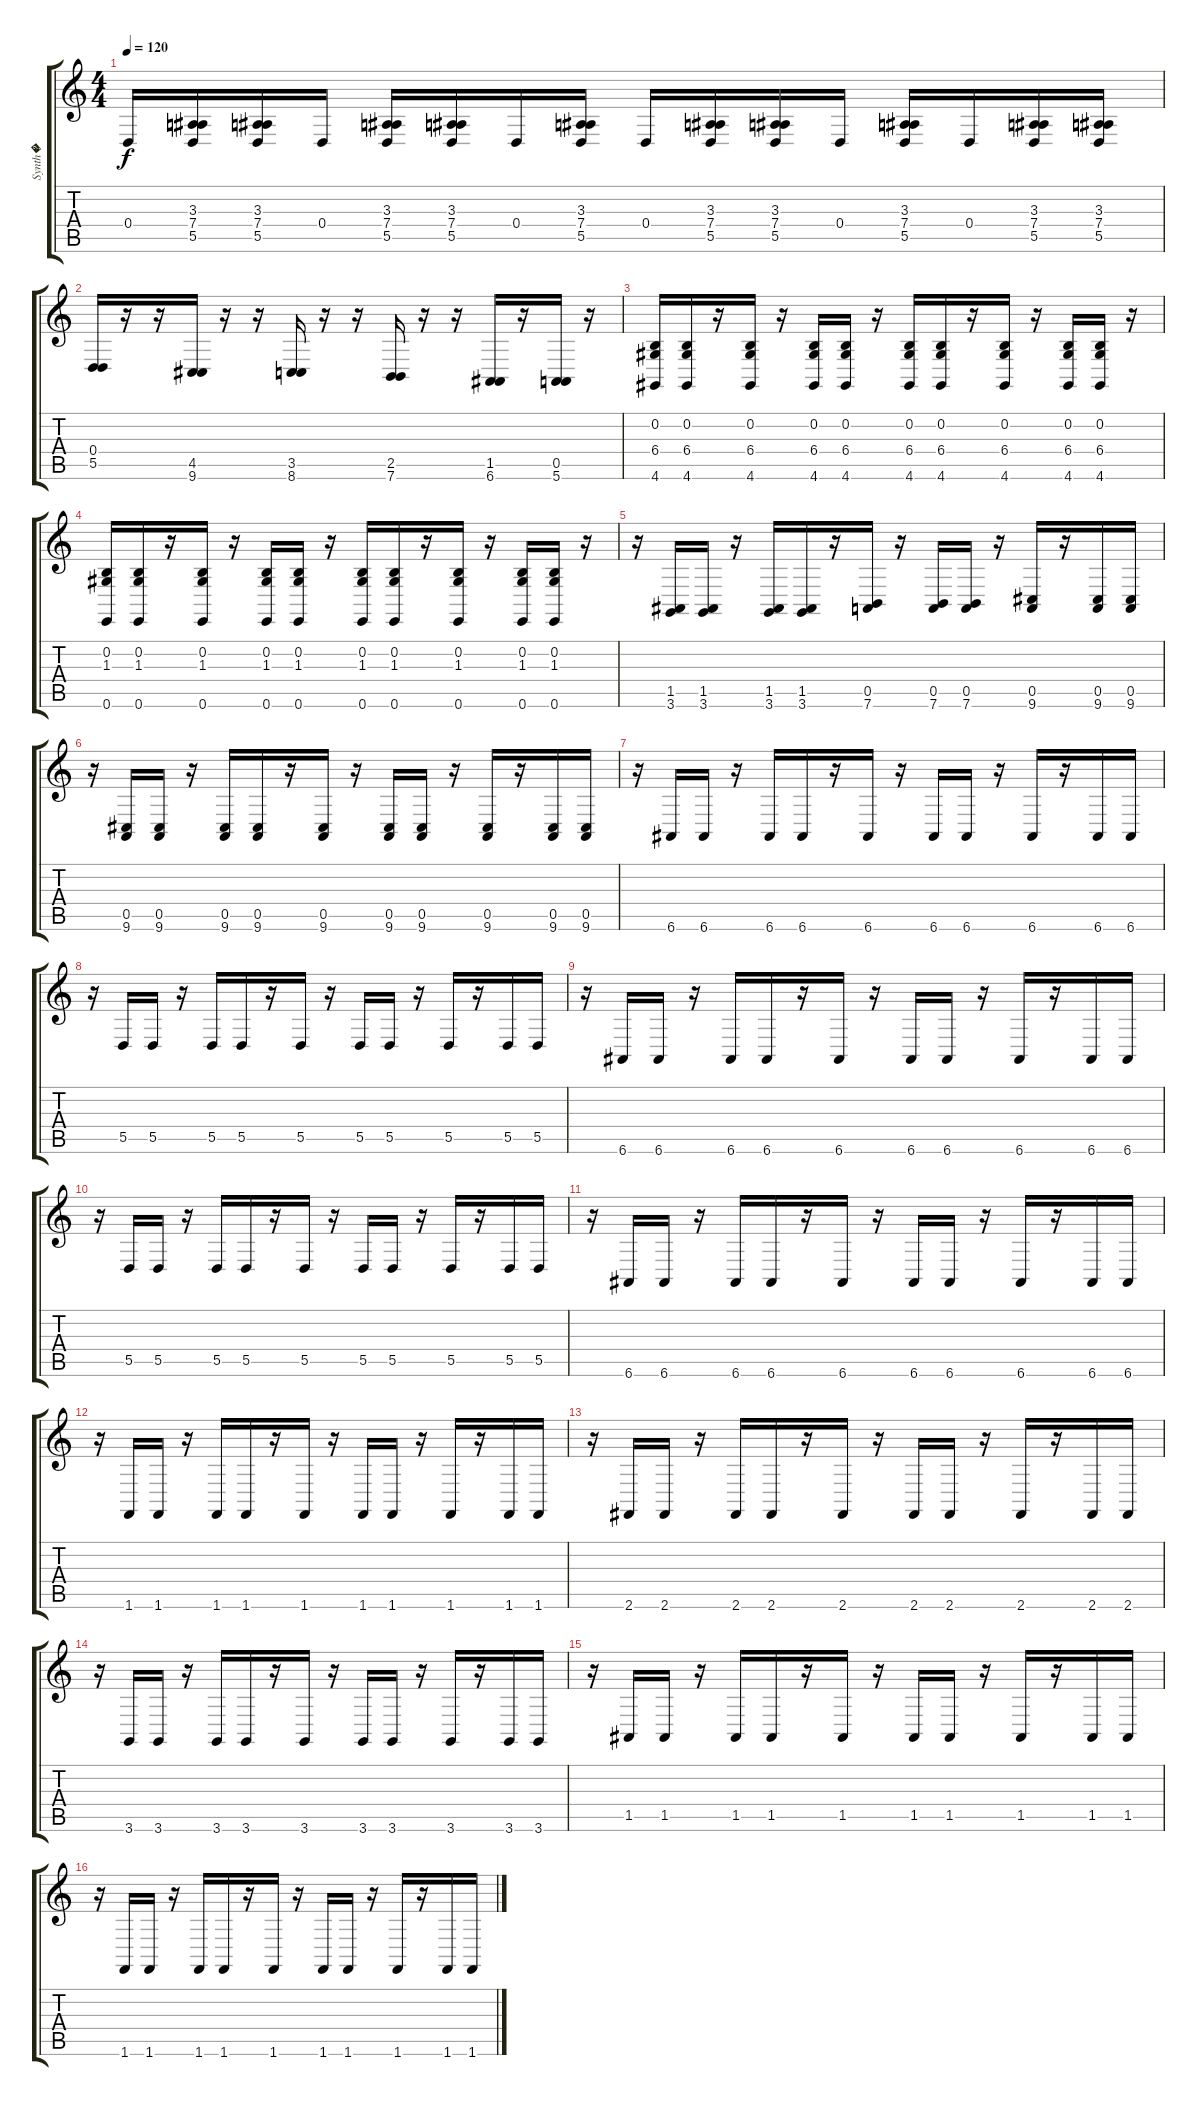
\track ("Synth�" "Synth�") {instrument tremolostrings}
\staff {score tabs}
\tuning (E4 B3 G3 D3 A2 E2) {hide}
\ts (4 4)
\tempo 120
\clef g2
\ks c
0.4.16{dy f} (3.3 7.4 5.5).16 (3.3 7.4 5.5).16 0.4.16 (3.3 7.4 5.5).16 (3.3 7.4 5.5).16 0.4.16 (3.3 7.4 5.5).16 0.4.16 (3.3 7.4 5.5).16 (3.3 7.4 5.5).16 0.4.16 (3.3 7.4 5.5).16 0.4.16 (3.3 7.4 5.5).16 (3.3 7.4 5.5).16 |
(0.4 5.5).16 r.16 r.16 (4.5 9.6).16 r.16 r.16 (3.5 8.6).16 r.16 r.16 (2.5 7.6).16 r.16 r.16 (1.5 6.6).16 r.16 (0.5 5.6).16 r.16 |
(0.2 6.4 4.6).16 (0.2 6.4 4.6).16 r.16 (0.2 6.4 4.6).16 r.16 (0.2 6.4 4.6).16 (0.2 6.4 4.6).16 r.16 (0.2 6.4 4.6).16 (0.2 6.4 4.6).16 r.16 (0.2 6.4 4.6).16 r.16 (0.2 6.4 4.6).16 (0.2 6.4 4.6).16 r.16 |
(0.2 1.3 0.6).16 (0.2 1.3 0.6).16 r.16 (0.2 1.3 0.6).16 r.16 (0.2 1.3 0.6).16 (0.2 1.3 0.6).16 r.16 (0.2 1.3 0.6).16 (0.2 1.3 0.6).16 r.16 (0.2 1.3 0.6).16 r.16 (0.2 1.3 0.6).16 (0.2 1.3 0.6).16 r.16 |
r.16 (1.5 3.6).16 (1.5 3.6).16 r.16 (1.5 3.6).16 (1.5 3.6).16 r.16 (0.5 7.6).16 r.16 (0.5 7.6).16 (0.5 7.6).16 r.16 (0.5 9.6).16 r.16 (0.5 9.6).16 (0.5 9.6).16 |
r.16 (0.5 9.6).16 (0.5 9.6).16 r.16 (0.5 9.6).16 (0.5 9.6).16 r.16 (0.5 9.6).16 r.16 (0.5 9.6).16 (0.5 9.6).16 r.16 (0.5 9.6).16 r.16 (0.5 9.6).16 (0.5 9.6).16 |
r.16 6.6.16 6.6.16 r.16 6.6.16 6.6.16 r.16 6.6.16 r.16 6.6.16 6.6.16 r.16 6.6.16 r.16 6.6.16 6.6.16 |
r.16 5.5.16 5.5.16 r.16 5.5.16 5.5.16 r.16 5.5.16 r.16 5.5.16 5.5.16 r.16 5.5.16 r.16 5.5.16 5.5.16 |
r.16 6.6.16 6.6.16 r.16 6.6.16 6.6.16 r.16 6.6.16 r.16 6.6.16 6.6.16 r.16 6.6.16 r.16 6.6.16 6.6.16 |
r.16 5.5.16 5.5.16 r.16 5.5.16 5.5.16 r.16 5.5.16 r.16 5.5.16 5.5.16 r.16 5.5.16 r.16 5.5.16 5.5.16 |
r.16 6.6.16 6.6.16 r.16 6.6.16 6.6.16 r.16 6.6.16 r.16 6.6.16 6.6.16 r.16 6.6.16 r.16 6.6.16 6.6.16 |
r.16 1.6.16 1.6.16 r.16 1.6.16 1.6.16 r.16 1.6.16 r.16 1.6.16 1.6.16 r.16 1.6.16 r.16 1.6.16 1.6.16 |
r.16 2.6.16 2.6.16 r.16 2.6.16 2.6.16 r.16 2.6.16 r.16 2.6.16 2.6.16 r.16 2.6.16 r.16 2.6.16 2.6.16 |
r.16 3.6.16 3.6.16 r.16 3.6.16 3.6.16 r.16 3.6.16 r.16 3.6.16 3.6.16 r.16 3.6.16 r.16 3.6.16 3.6.16 |
r.16 1.5.16 1.5.16 r.16 1.5.16 1.5.16 r.16 1.5.16 r.16 1.5.16 1.5.16 r.16 1.5.16 r.16 1.5.16 1.5.16 |
r.16 1.6.16 1.6.16 r.16 1.6.16 1.6.16 r.16 1.6.16 r.16 1.6.16 1.6.16 r.16 1.6.16 r.16 1.6.16 1.6.16
